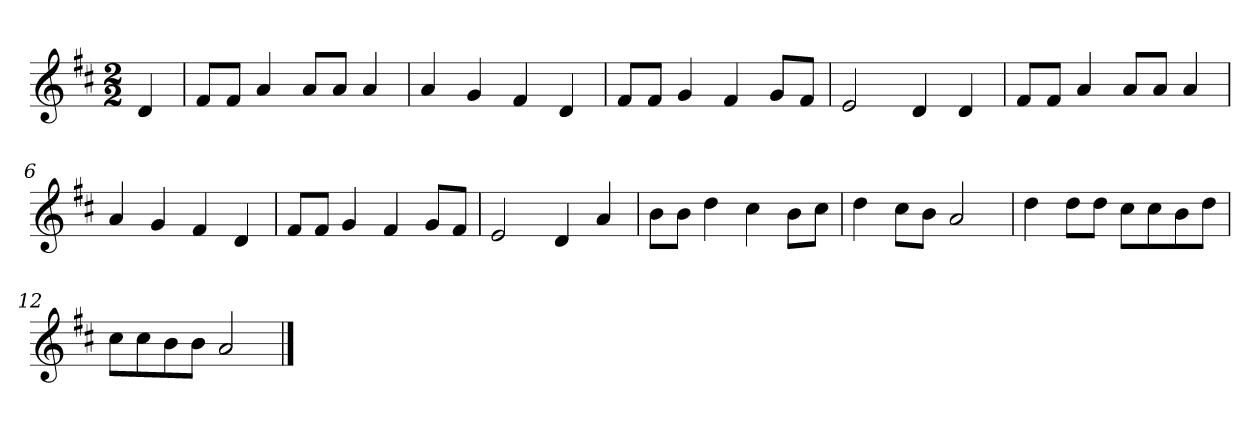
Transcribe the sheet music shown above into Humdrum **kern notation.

**kern
*part1
*staff1
*k[f#c#]
*M2/2
*MM120
=
4d
=1
8f#L
8f#J
4a
8aL
8aJ
4a
=2
4a
4g
4f#
4d
=3
8f#L
8f#J
4g
4f#
8gL
8f#J
=4
2e
4d
4d
=5
8f#L
8f#J
4a
8aL
8aJ
4a
=6
4a
4g
4f#
4d
=7
8f#L
8f#J
4g
4f#
8gL
8f#J
=8
2e
4d
4a
=9
8bL
8bJ
4dd
4cc#
8bL
8cc#J
=10
4dd
8cc#L
8bJ
2a
=11
4dd
8ddL
8ddJ
8cc#L
8cc#
8b
8ddJ
=12
8cc#L
8cc#
8b
8bJ
2a
==
*-
